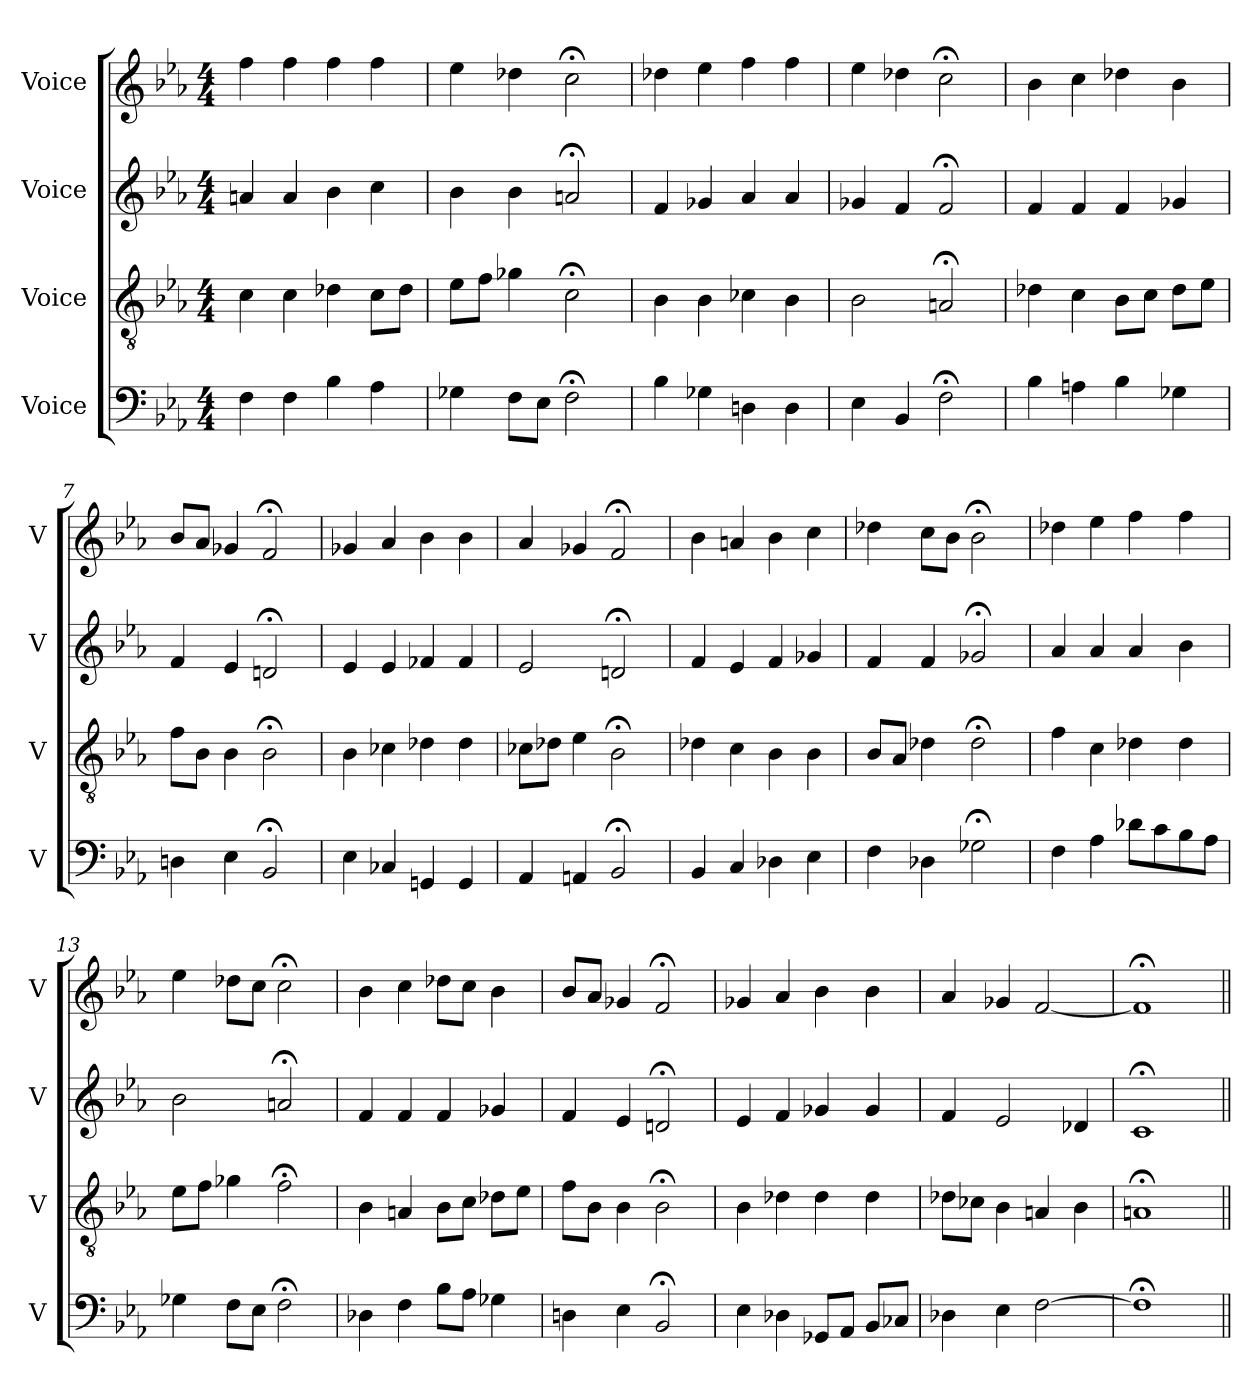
**kern	**kern	**kern	**kern
*part4	*part3	*part2	*part1
*staff4	*staff3	*staff2	*staff1
*I"Voice	*I"Voice	*I"Voice	*I"Voice
*I'V	*I'V	*I'V	*I'V
*clefF4	*clefGv2	*clefG2	*clefG2
*k[b-e-a-]	*k[b-e-a-]	*k[b-e-a-]	*k[b-e-a-]
*M4/4	*M4/4	*M4/4	*M4/4
=	=	=	=
4F	4c	4an	4ff
4F	4c	4a	4ff
4B-	4d-X	4b-	4ff
4A-	8cL	4cc	4ff
.	8d-J	.	.
=3	=3	=3	=3
4G-X	8e-L	4b-	4ee-
.	8fJ	.	.
8FL	4g-X	4b-	4dd-X
8E-J	.	.	.
2F;<	2c;<	2an;<	2cc;<
=4	=4	=4	=4
4B-	4B-	4f	4dd-X
4G-X	4B-	4g-X	4ee-
4Dn	4c-X	4a-	4ff
4D	4B-	4a-	4ff
=5	=5	=5	=5
4E-	2B-	4g-X	4ee-
4BB-	.	4f	4dd-X
2F;<	2An;<	2f;<	2cc;<
=6	=6	=6	=6
4B-	4d-X	4f	4b-
4An	4c	4f	4cc
4B-	8B-L	4f	4dd-X
.	8cJ	.	.
4G-X	8d-L	4g-X	4b-
.	8e-J	.	.
=7	=7	=7	=7
4Dn	8fL	4f	8b-L
.	8B-J	.	8a-J
4E-	4B-	4e-	4g-X
2BB-;<	2B-;<	2dn;<	2f;<
=8	=8	=8	=8
4E-	4B-	4e-	4g-X
4C-X	4c-X	4e-	4a-
4GGn	4d-X	4f-X	4b-
4GG	4d-	4f-	4b-
=9	=9	=9	=9
4AA-	8c-XL	2e-	4a-
.	8d-XJ	.	.
4AAn	4e-	.	4g-X
2BB-;<	2B-;<	2dn;<	2f;<
=10	=10	=10	=10
4BB-	4d-X	4f	4b-
4C	4c	4e-	4an
4D-X	4B-	4f	4b-
4E-	4B-	4g-X	4cc
=11	=11	=11	=11
4F	8B-L	4f	4dd-X
.	8A-J	.	.
4D-X	4d-X	4f	8ccL
.	.	.	8b-J
2G-X;<	2d-;<	2g-X;<	2b-;<
=12	=12	=12	=12
4F	4f	4a-	4dd-X
4A-	4c	4a-	4ee-
8d-XL	4d-X	4a-	4ff
8c	.	.	.
8B-	4d-	4b-	4ff
8A-J	.	.	.
=13	=13	=13	=13
4G-X	8e-L	2b-	4ee-
.	8fJ	.	.
8FL	4g-X	.	8dd-XL
8E-J	.	.	8ccJ
2F;<	2f;<	2an;<	2cc;<
=14	=14	=14	=14
4D-X	4B-	4f	4b-
4F	4An	4f	4cc
8B-L	8B-L	4f	8dd-XL
8A-J	8cJ	.	8ccJ
4G-X	8d-XL	4g-X	4b-
.	8e-J	.	.
=15	=15	=15	=15
4Dn	8fL	4f	8b-L
.	8B-J	.	8a-J
4E-	4B-	4e-	4g-X
2BB-;<	2B-;<	2dn;<	2f;<
=16	=16	=16	=16
4E-	4B-	4e-	4g-X
4D-X	4d-X	4f	4a-
8GG-XL	4d-	4g-X	4b-
8AA-J	.	.	.
8BB-L	4d-	4g-	4b-
8C-XJ	.	.	.
=17	=17	=17	=17
4D-X	8d-XL	4f	4a-
.	8c-XJ	.	.
4E-	4B-	2e-	4g-X
[2F	4An	.	[2f
.	4B-	4d-X	.
=18	=18	=18	=18
1F;<]	1An;<	1c;<	1f;<]
=||	=||	=||	=||
*-	*-	*-	*-
